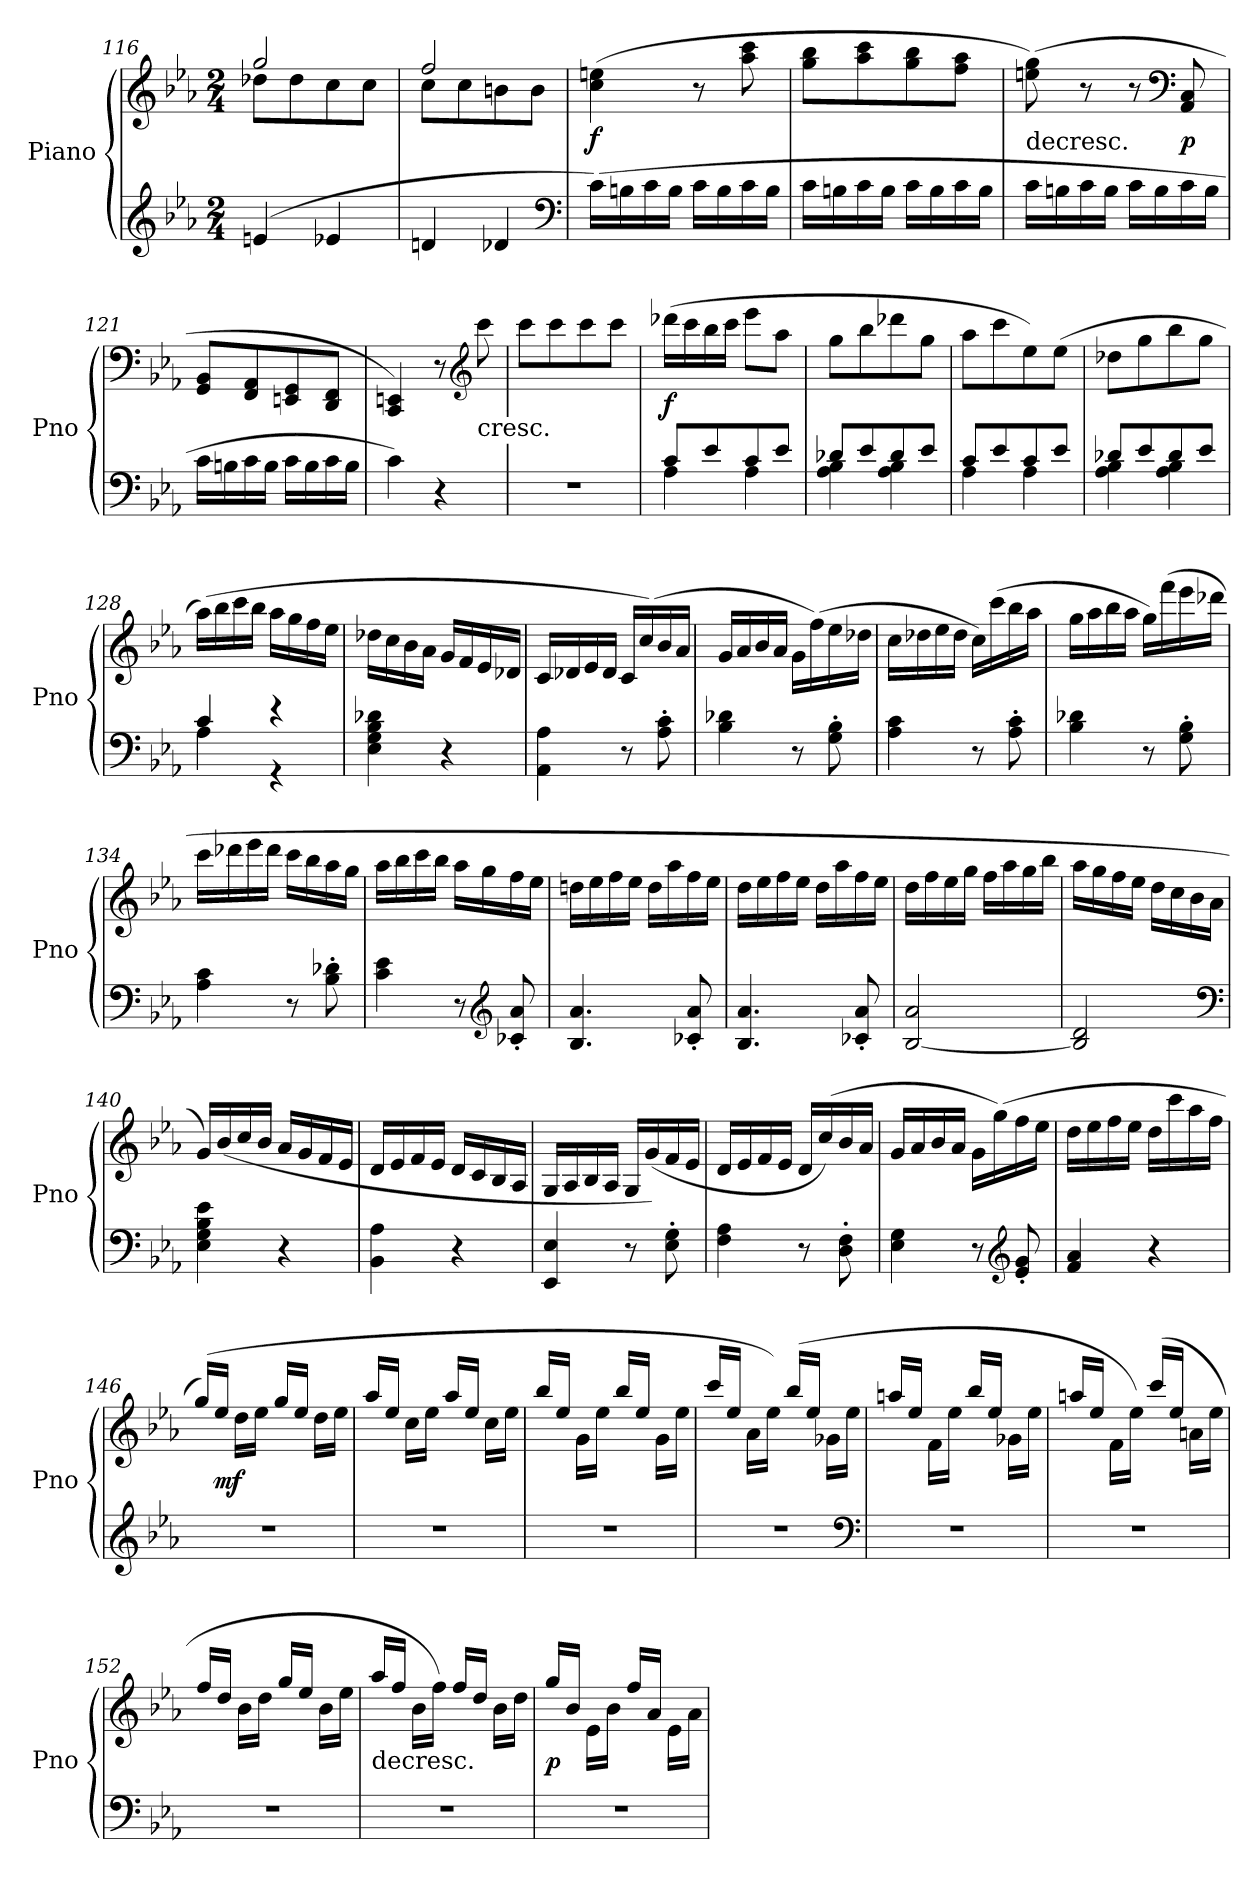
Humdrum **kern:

**kern	**kern	**dynam
*part1	*part1	*part1
*staff2	*staff1	*staff1/2
*I"Piano	*	*
*I'Pno	*	*
*clefG2	*clefG2	*
*k[b-e-a-]	*k[b-e-a-]	*
*E-:	*E-:	*
*M2/4	*M2/4	*
=116	=116	=116
*	*^	*
(4en/	2gg/	8dd-X\L	.
.	.	8dd-\	.
4e-X/	.	8cc\	.
.	.	8cc\J	.
=117	=117	=117	=117
4dn/	2ff/	8cc\L	.
.	.	8cc\	.
4d-X/	.	8bn\	.
.	.	8b\J	.
*	*v	*v	*
*clefF4	*	*
=118	=118	=118
(16c\LL)	(4cc\ 4een\	f
16Bn\	.	.
16c\	.	.
16B\JJ	.	.
16c\LL	8r	.
16B\	.	.
16c\	8aa-\ 8ccc\	.
16B\JJ	.	.
=119	=119	=119
16c\LL	8gg\ 8bb-\L	.
16Bn\	.	.
16c\	8aa-\ 8ccc\	.
16B\JJ	.	.
16c\LL	8gg\ 8bb-\	.
16B\	.	.
16c\	8ff\ 8aa-\J	.
16B\JJ	.	.
=120	=120	=120
!	!LO:TX:c:t=decresc.	!
16c\LL	(8een\ 8gg\)	.
16Bn\	.	.
16c\	8r	.
16B\JJ	.	.
16c\LL	8r	.
16B\	.	.
*	*clefF4	*
16c\	8AA-/ 8C/	p
16B\JJ	.	.
=121	=121	=121
16c\LL	8GG/ 8BB-/L	.
16Bn\	.	.
16c\	8FF/ 8AA-/	.
16B\JJ	.	.
16c\LL	8EEn/ 8GG/	.
16B\	.	.
16c\	8DD/ 8FF/J	.
16B\JJ	.	.
=122	=122	=122
4c\)	4CC/ 4EEn/)	.
4r	8r	.
*	*clefG2	*
!	!LO:TX:c:t=cresc.	!
.	8ccc\	.
=123	=123	=123
2r	8ccc\L	.
.	8ccc\	.
.	8ccc\	.
.	8ccc\J	.
=124	=124	=124
*^	*	*
8c/L	4A-\	(16ddd-X\LL	f
.	.	16ccc\	.
8e-/	.	16bb-\	.
.	.	16ccc\JJ	.
8c/	4A-\	8eee-\L	.
8e-/J	.	8aa-\J	.
=125	=125	=125	=125
8d-X/L	4A-\ 4B-\	8gg\L	.
8e-/	.	8bb-\	.
8d-/	4A-\ 4B-\	8ddd-X\	.
8e-/J	.	8gg\J	.
=126	=126	=126	=126
8c/L	4A-\	8aa-\L	.
8e-/	.	8ccc\	.
8c/	4A-\	8ee-\)	.
8e-/J	.	(8ee-\J	.
=127	=127	=127	=127
8d-X/L	4A-\ 4B-\	8dd-X\L	.
8e-/	.	8gg\	.
8d-/	4A-\ 4B-\	8bb-\	.
8e-/J	.	8gg\J	.
=128	=128	=128	=128
4c/	4A-\	(16aa-\LL)	.
.	.	16bb-\	.
.	.	16ccc\	.
.	.	16bb-\JJ	.
4r	4r	16aa-\LL	.
.	.	16gg\	.
.	.	16ff\	.
.	.	16ee-\JJ	.
*v	*v	*	*
=129	=129	=129
4E-\ 4G\ 4B-\ 4d-X\	16dd-X\LL	.
.	16cc\	.
.	16b-\	.
.	16a-\JJ	.
4r	16g/LL	.
.	16f/	.
.	16e-/	.
.	16d-X/JJ	.
=130	=130	=130
4AA-\ 4A-\	16c/LL	.
.	16d-X/	.
.	16e-/	.
.	16d-/JJ	.
8r	16c/LL	.
.	(16cc/)	.
8A-'\ 8c'\	16b-/	.
.	16a-/JJ	.
=131	=131	=131
4B-\ 4d-X\	16g/LL	.
.	16a-/	.
.	16b-/	.
.	16a-/JJ	.
8r	16g\LL	.
.	(16ff\)	.
8G'\ 8B-'\	16ee-\	.
.	16dd-X\JJ	.
=132	=132	=132
4A-\ 4c\	16cc\LL	.
.	16dd-X\	.
.	16ee-\	.
.	16dd-\JJ	.
8r	16cc\LL)	.
.	(16ccc\	.
8A-'\ 8c'\	16bb-\	.
.	16aa-\JJ	.
=133	=133	=133
4B-\ 4d-X\	16gg\LL	.
.	16aa-\	.
.	16bb-\	.
.	16aa-\JJ	.
8r	16gg\LL)	.
.	(16fff\	.
8G'\ 8B-'\	16eee-\	.
.	16ddd-X\JJ	.
=134	=134	=134
4A-\ 4c\	16ccc\LL	.
.	16ddd-X\	.
.	16eee-\	.
.	16ddd-\JJ	.
8r	16ccc\LL	.
.	16bb-\	.
8B-'\ 8d-X'\	16aa-\	.
.	16gg\JJ	.
=135	=135	=135
4c\ 4e-\	16aa-\LL	.
.	16bb-\	.
.	16ccc\	.
.	16bb-\JJ	.
8r	16aa-\LL	.
.	16gg\	.
*clefG2	*	*
8c-X'/ 8a-'/	16ff\	.
.	16ee-\JJ	.
=136	=136	=136
4.B-/ 4.a-/	16ddn\LL	.
.	16ee-\	.
.	16ff\	.
.	16ee-\JJ	.
.	16dd\LL	.
.	16aa-\	.
8c-X'/ 8a-'/	16ff\	.
.	16ee-\JJ	.
=137	=137	=137
4.B-/ 4.a-/	16dd\LL	.
.	16ee-\	.
.	16ff\	.
.	16ee-\JJ	.
.	16dd\LL	.
.	16aa-\	.
8c-X'/ 8a-'/	16ff\	.
.	16ee-\JJ	.
=138	=138	=138
[2B-/ 2a-/	16dd\LL	.
.	16ff\	.
.	16ee-\	.
.	16gg\JJ	.
.	16ff\LL	.
.	16aa-\	.
.	16gg\	.
.	16bb-\JJ	.
=139	=139	=139
2B-]/ 2d/	16aa-\LL	.
.	16gg\	.
.	16ff\	.
.	16ee-\JJ	.
.	16dd\LL	.
.	16cc\	.
.	16b-\	.
.	16a-\JJ	.
*clefF4	*	*
=140	=140	=140
4E-\ 4G\ 4B-\ 4e-\	16g/LL)	.
.	(16b-/	.
.	16cc/	.
.	16b-/JJ	.
4r	16a-/LL	.
.	16g/	.
.	16f/	.
.	16e-/JJ	.
=141	=141	=141
4BB-\ 4A-\	16d/LL	.
.	16e-/	.
.	16f/	.
.	16e-/JJ	.
4r	16d/LL	.
.	16c/	.
.	16B-/	.
.	16A-/JJ	.
=142	=142	=142
4EE-/ 4E-/	16G/LL	.
.	16A-/	.
.	16B-/	.
.	16A-/JJ	.
8r	16G/LL	.
.	(16g/)	.
8E-'\ 8G'\	16f/	.
.	16e-/JJ	.
=143	=143	=143
4F\ 4A-\	16d/LL	.
.	16e-/	.
.	16f/	.
.	16e-/JJ	.
8r	16d/LL	.
.	(16cc/)	.
8D'\ 8F'\	16b-/	.
.	16a-/JJ	.
=144	=144	=144
4E-\ 4G\	16g/LL	.
.	16a-/	.
.	16b-/	.
.	16a-/JJ	.
8r	16g\LL	.
.	(16gg\)	.
*clefG2	*	*
8e-'/ 8g'/	16ff\	.
.	16ee-\JJ	.
=145	=145	=145
4f/ 4a-/	16dd\LL	.
.	16ee-\	.
.	16ff\	.
.	16ee-\JJ	.
4r	16dd\LL	.
.	16ccc\	.
.	16aa-\	.
.	16ff\JJ	.
=146	=146	=146
2r	(16gg/LL)	.
.	16ee-/JJ	mf
.	16dd\LL	.
.	16ee-\JJ	.
.	16gg/LL	.
.	16ee-/JJ	.
.	16dd\LL	.
.	16ee-\JJ	.
=147	=147	=147
2r	16aa-/LL	.
.	16ee-/JJ	.
.	16cc\LL	.
.	16ee-\JJ	.
.	16aa-/LL	.
.	16ee-/JJ	.
.	16cc\LL	.
.	16ee-\JJ	.
=148	=148	=148
2r	16bb-/LL	.
.	16ee-/JJ	.
.	16g\LL	.
.	16ee-\JJ	.
.	16bb-/LL	.
.	16ee-/JJ	.
.	16g\LL	.
.	16ee-\JJ	.
=149	=149	=149
2r	16ccc/LL	.
.	16ee-/JJ	.
.	16a-\LL	.
.	16ee-\JJ)	.
.	(16bb-/LL	.
.	16ee-/JJ	.
.	16g-X\LL	.
.	16ee-\JJ	.
*clefF4	*	*
=150	=150	=150
2r	16aan/LL	.
.	16ee-/JJ	.
.	16f\LL	.
.	16ee-\JJ	.
.	16bb-/LL	.
.	16ee-/JJ	.
.	16g-X\LL	.
.	16ee-\JJ	.
=151	=151	=151
2r	16aan/LL	.
.	16ee-/JJ	.
.	16f\LL	.
.	16ee-\JJ)	.
.	(16ccc/LL	.
.	16ee-/JJ	.
.	16an\LL	.
.	16ee-\JJ	.
=152	=152	=152
2r	16ff/LL	.
.	16dd/JJ	.
.	16b-\LL	.
.	16dd\JJ	.
.	16gg/LL	.
.	16ee-/JJ	.
.	16b-\LL	.
.	16ee-\JJ	.
=153	=153	=153
!	!LO:TX:c:t=decresc.	!
2r	16aa-/LL	.
.	16ff/JJ	.
.	16b-\LL	.
.	16ff\JJ)	.
.	16ff/LL	.
.	16dd/JJ	.
.	16b-\LL	.
.	16dd\JJ	.
=154	=154	=154
2r	16gg/LL	p
.	16b-/JJ	.
.	16e-\LL	.
.	16b-\JJ	.
.	16ff/LL	.
.	16a-/JJ	.
.	16e-\LL	.
.	16a-\JJ	.
=	=	=
*-	*-	*-
